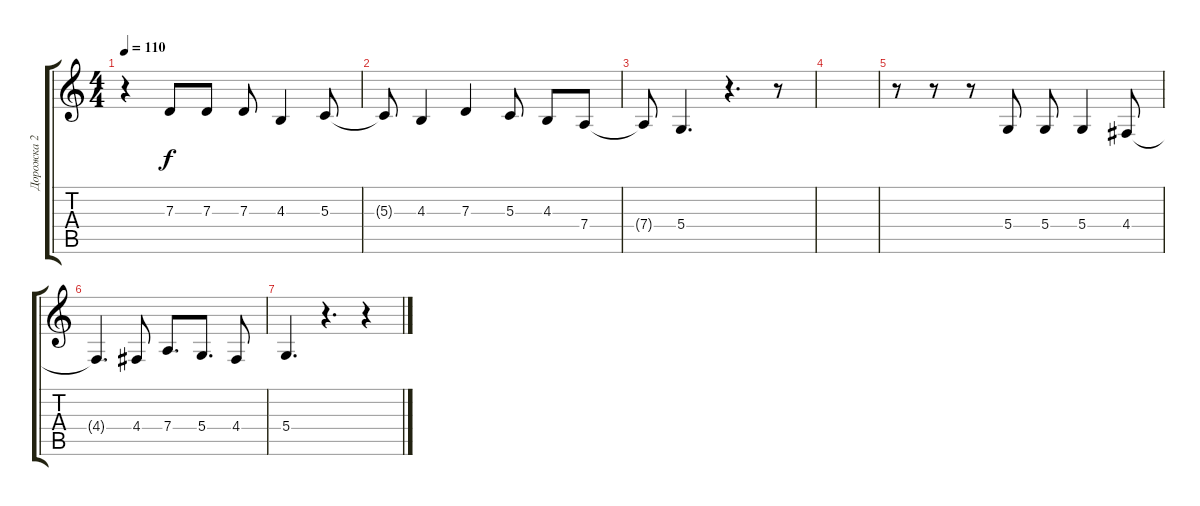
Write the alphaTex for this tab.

\track ("Дорожка 2" "Дорожка 2") {instrument lead2sawtooth}
\staff {score tabs}
\tuning (E4 B3 G3 D3 A2 E2) {hide}
\ts (4 4)
\tempo 110
\clef g2
\ks c
r.4{dy f} 7.3.8 7.3.8 7.3.8 4.3.4 5.3.8 |
5.3{t}.8 4.3.4 7.3.4 5.3.8 4.3.8 7.4.8 |
7.4{t}.8 5.4.4{d} r.4{d} r.8 |
|
r.8 r.8 r.8 5.4.8 5.4.8 5.4.4 4.4.8 |
4.4{t}.4{d} 4.4.8 7.4.8{d} 5.4.8{d} 4.4.8 |
5.4.4{d} r.4{d} r.4
